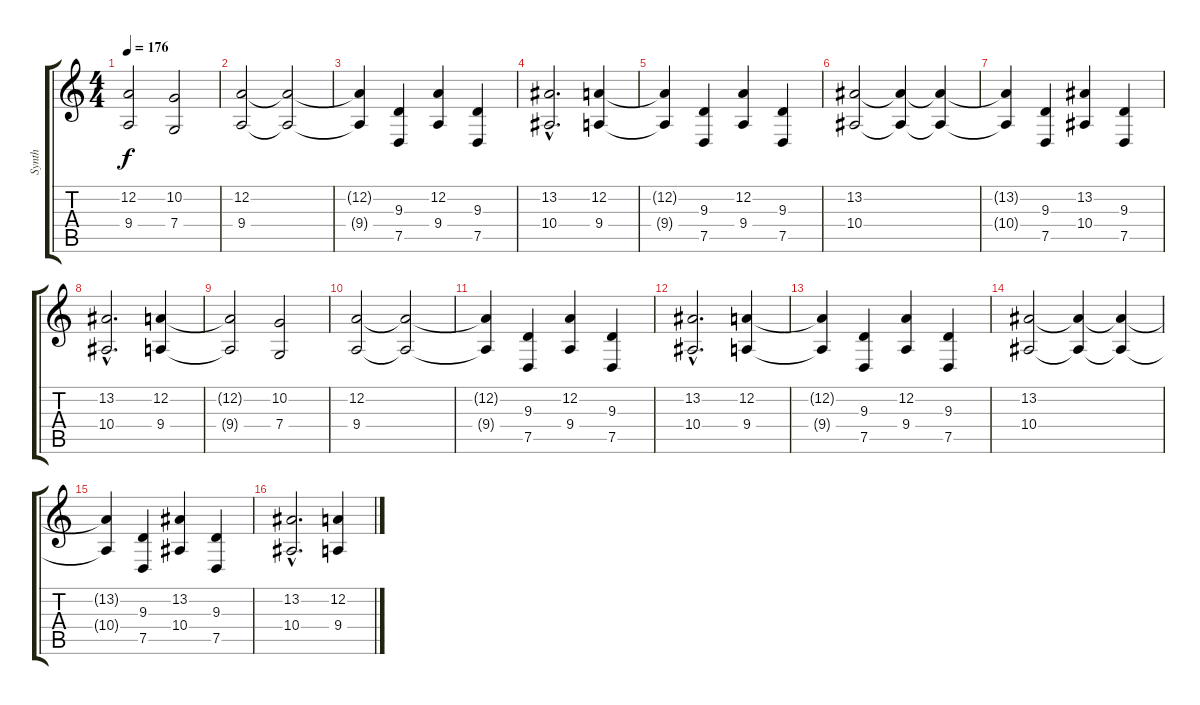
\track ("Synth" "Synth") {instrument synthstrings2}
\staff {score tabs}
\tuning (D4 A3 F3 C3 G2 D2) {hide}
\ts (4 4)
\tempo 176
\clef g2
\ks c
(12.2{t} 9.4{t}).2{dy f} (10.2 7.4).2 |
(12.2 9.4).2 (12.2{t} 9.4{t}).2 |
(12.2{t} 9.4{t}).4 (9.3 7.5).4 (12.2 9.4).4 (9.3 7.5).4 |
(13.2{hac} 10.4{hac}).2{d} (12.2 9.4).4 |
(12.2{t} 9.4{t}).4 (9.3 7.5).4 (12.2 9.4).4 (9.3 7.5).4 |
(13.2 10.4).2 (13.2{t} 10.4{t}).4 (13.2{t} 10.4{t}).4 |
(13.2{t} 10.4{t}).4 (9.3 7.5).4 (13.2 10.4).4 (9.3 7.5).4 |
(13.2{hac} 10.4{hac}).2{d} (12.2 9.4).4 |
(12.2{t} 9.4{t}).2 (10.2 7.4).2 |
(12.2 9.4).2 (12.2{t} 9.4{t}).2 |
(12.2{t} 9.4{t}).4 (9.3 7.5).4 (12.2 9.4).4 (9.3 7.5).4 |
(13.2{hac} 10.4{hac}).2{d} (12.2 9.4).4 |
(12.2{t} 9.4{t}).4 (9.3 7.5).4 (12.2 9.4).4 (9.3 7.5).4 |
(13.2 10.4).2 (13.2{t} 10.4{t}).4 (13.2{t} 10.4{t}).4 |
(13.2{t} 10.4{t}).4 (9.3 7.5).4 (13.2 10.4).4 (9.3 7.5).4 |
(13.2{hac} 10.4{hac}).2{d} (12.2 9.4).4
